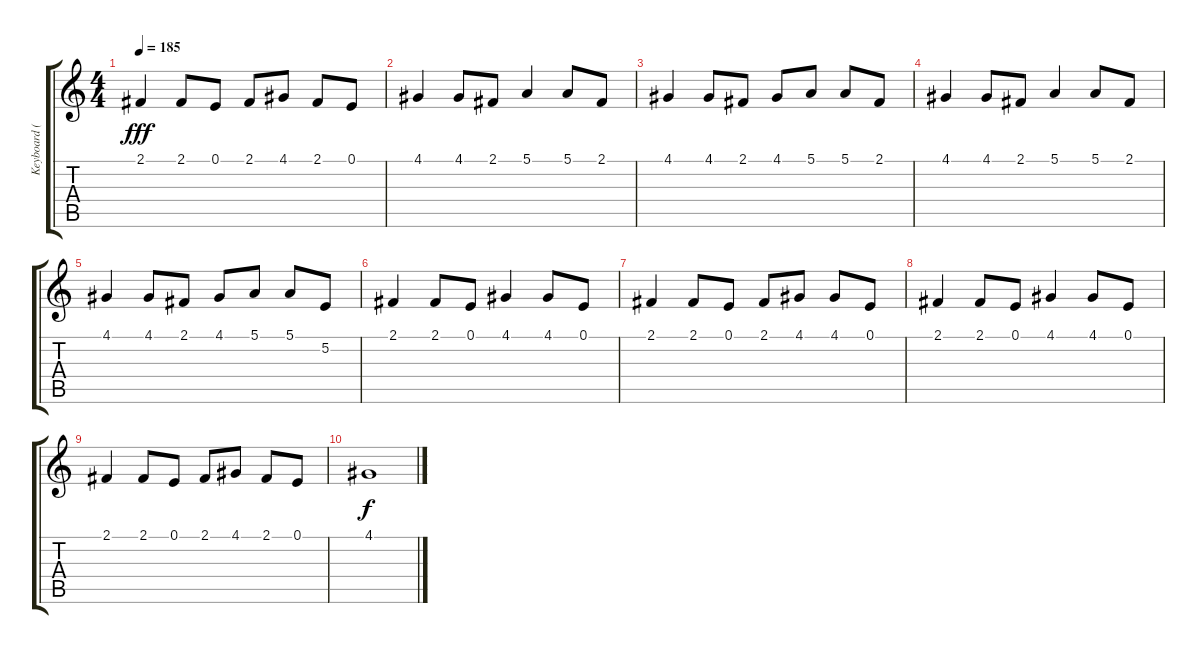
\track ("Keyboard (Ovie)" "Keyboard (") {instrument acousticgrandpiano}
\staff {score tabs}
\tuning (E4 B3 G3 D3 A2 E2) {hide}
\ts (4 4)
\tempo 185
\clef g2
\ks c
2.1.4{dy fff} 2.1.8 0.1.8 2.1.8 4.1.8 2.1.8 0.1.8 |
4.1.4 4.1.8 2.1.8 5.1.4 5.1.8 2.1.8 |
4.1.4 4.1.8 2.1.8 4.1.8 5.1.8 5.1.8 2.1.8 |
4.1.4 4.1.8 2.1.8 5.1.4 5.1.8 2.1.8 |
4.1.4 4.1.8 2.1.8 4.1.8 5.1.8 5.1.8 5.2.8 |
2.1.4 2.1.8 0.1.8 4.1.4 4.1.8 0.1.8 |
2.1.4 2.1.8 0.1.8 2.1.8 4.1.8 4.1.8 0.1.8 |
2.1.4 2.1.8 0.1.8 4.1.4 4.1.8 0.1.8 |
2.1.4 2.1.8 0.1.8 2.1.8 4.1.8 2.1.8 0.1.8 |
4.1.1{dy f}
